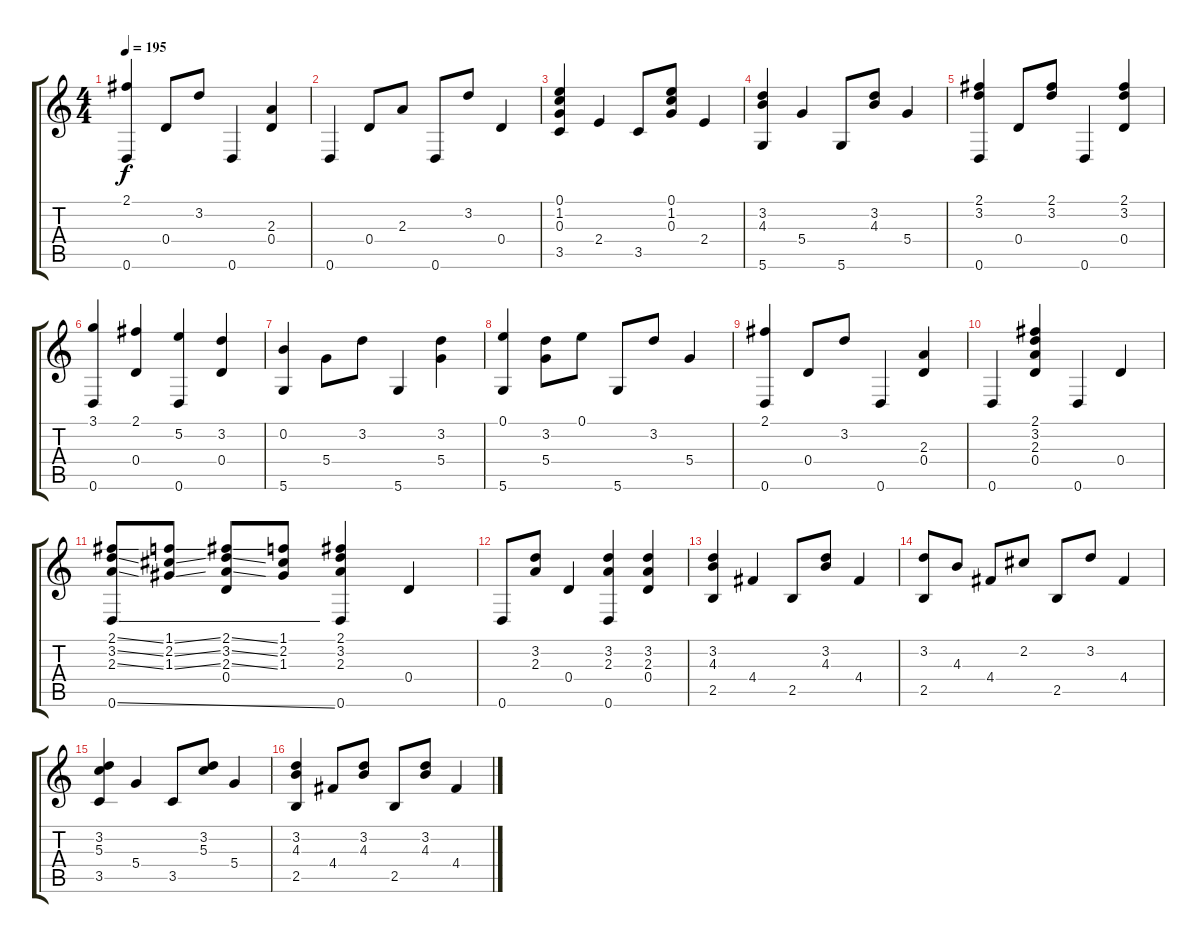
\track "" {instrument acousticguitarnylon}
\staff {score tabs}
\tuning (E4 B3 G3 D3 A2 D2) {hide}
\ts (4 4)
\tempo 195
\clef g2
\ks c
(2.1 0.6).4{dy f} 0.4.8 3.2.8 0.6.4 (2.3 0.4).4 |
0.6.4 0.4.8 2.3.8 0.6.8 3.2.8 0.4.4 |
(0.1 1.2 0.3 3.5).4 2.4.4 3.5.8 (0.1 1.2 0.3).8 2.4.4 |
(3.2 4.3 5.6).4 5.4.4 5.6.8 (3.2 4.3).8 5.4.4 |
(2.1 3.2 0.6).4 0.4.8 (2.1 3.2).8 0.6.4 (2.1 3.2 0.4).4 |
(3.1 0.6).4 (2.1 0.4).4 (5.2 0.6).4 (3.2 0.4).4 |
(0.2 5.6).4 5.4.8 3.2.8 5.6.4 (3.2 5.4).4 |
(0.1 5.6).4 (3.2 5.4).8 0.1.8 5.6.8 3.2.8 5.4.4 |
(2.1 0.6).4 0.4.8 3.2.8 0.6.4 (2.3 0.4).4 |
0.6.4 (2.1 3.2 2.3 0.4).4 0.6.4 0.4.4 |
(2.1{ss} 3.2{ss} 2.3{ss} 0.6{ss}).8 (1.1{ss} 2.2{ss} 1.3{ss}).8 (2.1{ss} 3.2{ss} 2.3{ss} 0.4).8 (1.1 2.2 1.3).8 (2.1 3.2 2.3 0.6).4 0.4.4 |
0.6.8 (3.2 2.3).8 0.4.4 (3.2 2.3 0.6).4 (3.2 2.3 0.4).4 |
(3.2 4.3 2.5).4 4.4.4 2.5.8 (3.2 4.3).8 4.4.4 |
(3.2 2.5).8 4.3.8 4.4.8 2.2.8 2.5.8 3.2.8 4.4.4 |
(3.2 5.3 3.5).4 5.4.4 3.5.8 (3.2 5.3).8 5.4.4 |
(3.2 4.3 2.5).4 4.4.8 (3.2 4.3).8 2.5.8 (3.2 4.3).8 4.4.4
